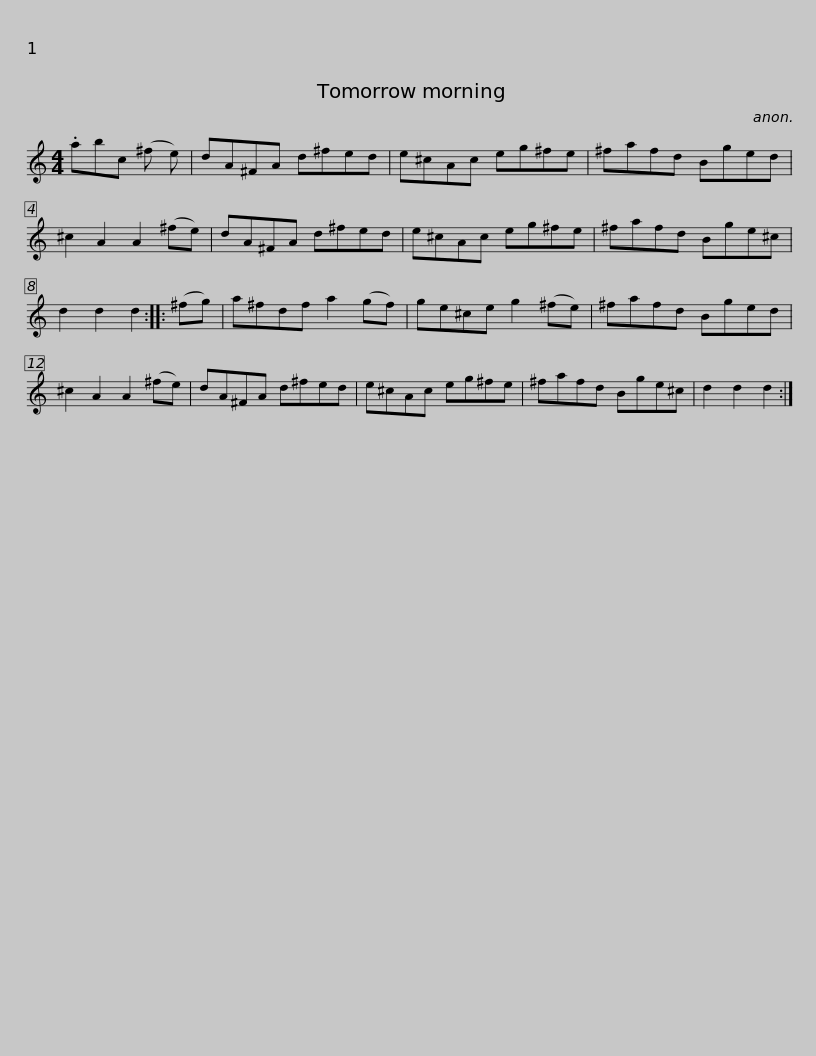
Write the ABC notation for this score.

X:1
L:1/8
M:4/4
I:linebreak $
K:C
V:1 treble
V:1
 .abc (^f e) | dA^FA d^fed | e^cAc eg^fe | ^fafd Bged | ^c2 A2 A2 (^fe) | %5
 dA^FA d^fed |$ e^cAc eg^fe | ^fafd Bge^c | d2 d2 d2 :: (^fg) | %10
 a^fdf a2 (gf) | ge^ce g2 (^fe) | ^fafd Bged |$ ^c2 A2 A2 (^fe) | dA^FA d^fed | %15
 e^cAc eg^fe | ^fafd Bge^c | d2 d2 d2 :| %18
